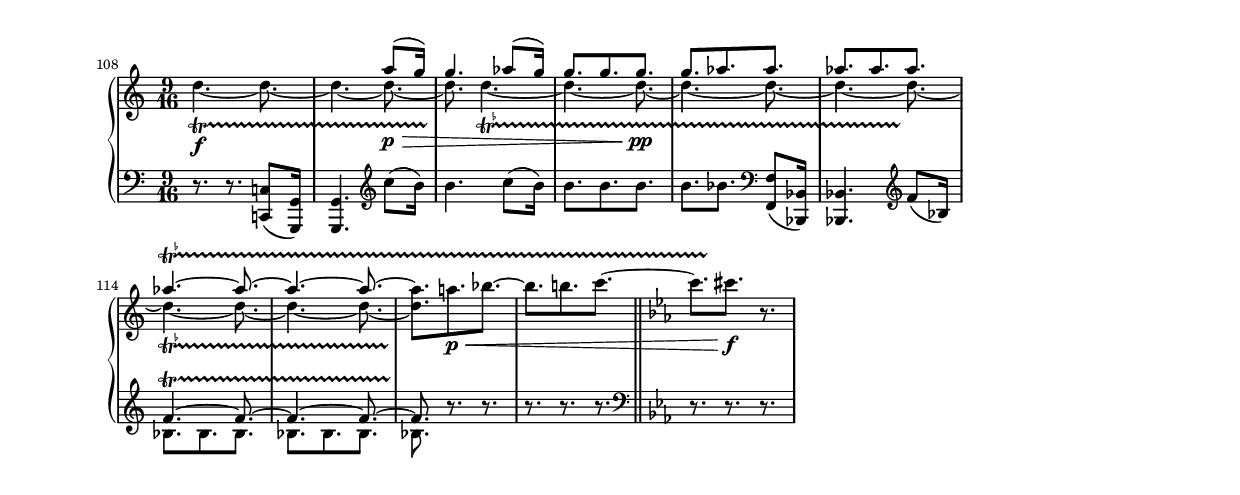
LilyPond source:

% Do not edit this file; it is automatically
% generated from Documentation/snippets/new
% This file is in the public domain.
%% Note: this file works from version 2.13.36
\version "2.13.46"
\include "english.ly"
#(set-global-staff-size 15)
\paper {
  ragged-right = ##t
  line-width = 17\cm
  indent = 0\cm
}

\layout {
  \context {
    \Score
    \override PaperColumn #'keep-inside-line = ##t
    \override NonMusicalPaperColumn #'keep-inside-line = ##t
  }
}


\header {
  lsrtags = "headwords"
  texidoc = ""
  doctitle = "headword"
} % begin verbatim


% NR 1.5 Simultaneous notes

% L. v. Beethoven, Op. 111
% Piano sonata 32
% Movt II - Arietta - Adagio molto semplice e cantabile
% measures 108 - 118

\layout {
  \context {
    \Score
    \override SpacingSpanner #'base-shortest-duration =
    #(ly:make-moment 1 18)
    \override NonMusicalPaperColumn #'line-break-system-details =
    #'((alignment-distances . (12)))
  }
}

trillFlat =
\once \override TrillSpanner #'(bound-details left text) = \markup {
  \concat {
    \musicglyph #"scripts.trill"
    \translate #'(-0.5 . 1.9)
    \fontsize #-7
    \with-dimensions #'(0 . 0) #'(0 . 0)
    \flat
  }
}

\new PianoStaff <<

  % RH
  \new Staff <<
    \clef treble
    \key c \major
    \time 9/16
    \set Score.currentBarNumber = #108

    % RH voice 1
    \new Voice {

      \voiceOne
      s4.
      s8.

      |

      s4.
      a''8 \p \> [ (
      g''16 ] )

      |

      g''4.
      af''8 [ (
      g''16 ] )

      |

      g''8. [
      g''8.
      g''8. \pp ]

      |

      g''8. [
      af''8.
      af''8. ]

      |

      af''8. [
      af''8.
      af''8. ]

      |
      \break

      \trillFlat
      af''4. \startTrillSpan
      ~
      af''8.
      ~

      |

      af''4.
      ~
      af''8.
      ~

      |

      \oneVoice
      <af'' d''>8. [
      a''8. \p \<
      bf''8. ]
      ~

      |

      bf''8. [
      b''8.
      c'''8. ]
      ~

      \bar "||"

      \key ef \major
      c'''8. [
      cs'''8. \f ] \stopTrillSpan
      r8.

    }

    % RH voice 2
    \new Voice {
      \voiceTwo
      \override Voice.TrillSpanner #'direction = #DOWN
      d''4. \f \startTrillSpan
      ~
      d''8.
      ~

      |

      d''4.
      ~
      d''8.
      ~

      |

      d''8. \stopTrillSpan
      \trillFlat
      d''4. \startTrillSpan
      ~

      |

      d''4.
      ~
      d''8.
      ~

      |

      d''4.
      ~
      d''8.
      ~

      |

      d''4.
      ~
      d''8. \stopTrillSpan
      ~

      |

      \trillFlat
      d''4. \startTrillSpan
      ~
      d''8.
      ~

      |

      d''4.
      ~
      d''8.
      ~

      |

      \once \override NoteColumn #'ignore-collision = ##t
      \hideNotes
      d''8. \stopTrillSpan
      s4.

      |

      s8.
      s8.

    }

  >>

  % LH staff
  \new Staff {
    \clef bass
    \key c \major
    \time 9/16

    r8.
    r8.
    <c! c,!>8 [ (
    <g, g,,>16 ] )

    |

    <g, g,,>4.
    \clef treble
    c''8 [ (
    b'16 ] )

    |

    b'4.
    c''8 [ (
    b'16 ] )

    |

    b'8. [
    b'8.
    b'8. ]

    |

    b'8. [
    bf'8. ]
    \clef bass
    <f f,>8 [ (
    <bf, bf,,>16 ] )

    |

    <bf, bf,,>4.
    \clef treble
    f'8 [ (
    bf16 ] )

    |

    <<

      \new Voice {
        \voiceOne
        \override Voice.TrillSpanner #'direction = #UP
        f'4. \startTrillSpan
        ~
        f'8.
        ~

        |

        f'4.
        ~
        f'8.
        ~

        |

        f'8. \stopTrillSpan
      }

      \new Voice {
        \voiceTwo
        \override Voice.TrillSpanner #'direction = #DOWN
        bf8. [
        bf8.
        bf8. ]

        |

        bf8. [
        bf8.
        bf8. ]

        |

        bf8.
      }

    >>

    \oneVoice
    r8.
    r8.

    |

    r8.
    r8.
    r8.
    \clef bass

    |

    \key ef \major
    r8.
    r8.
    r8.

  }

>>
